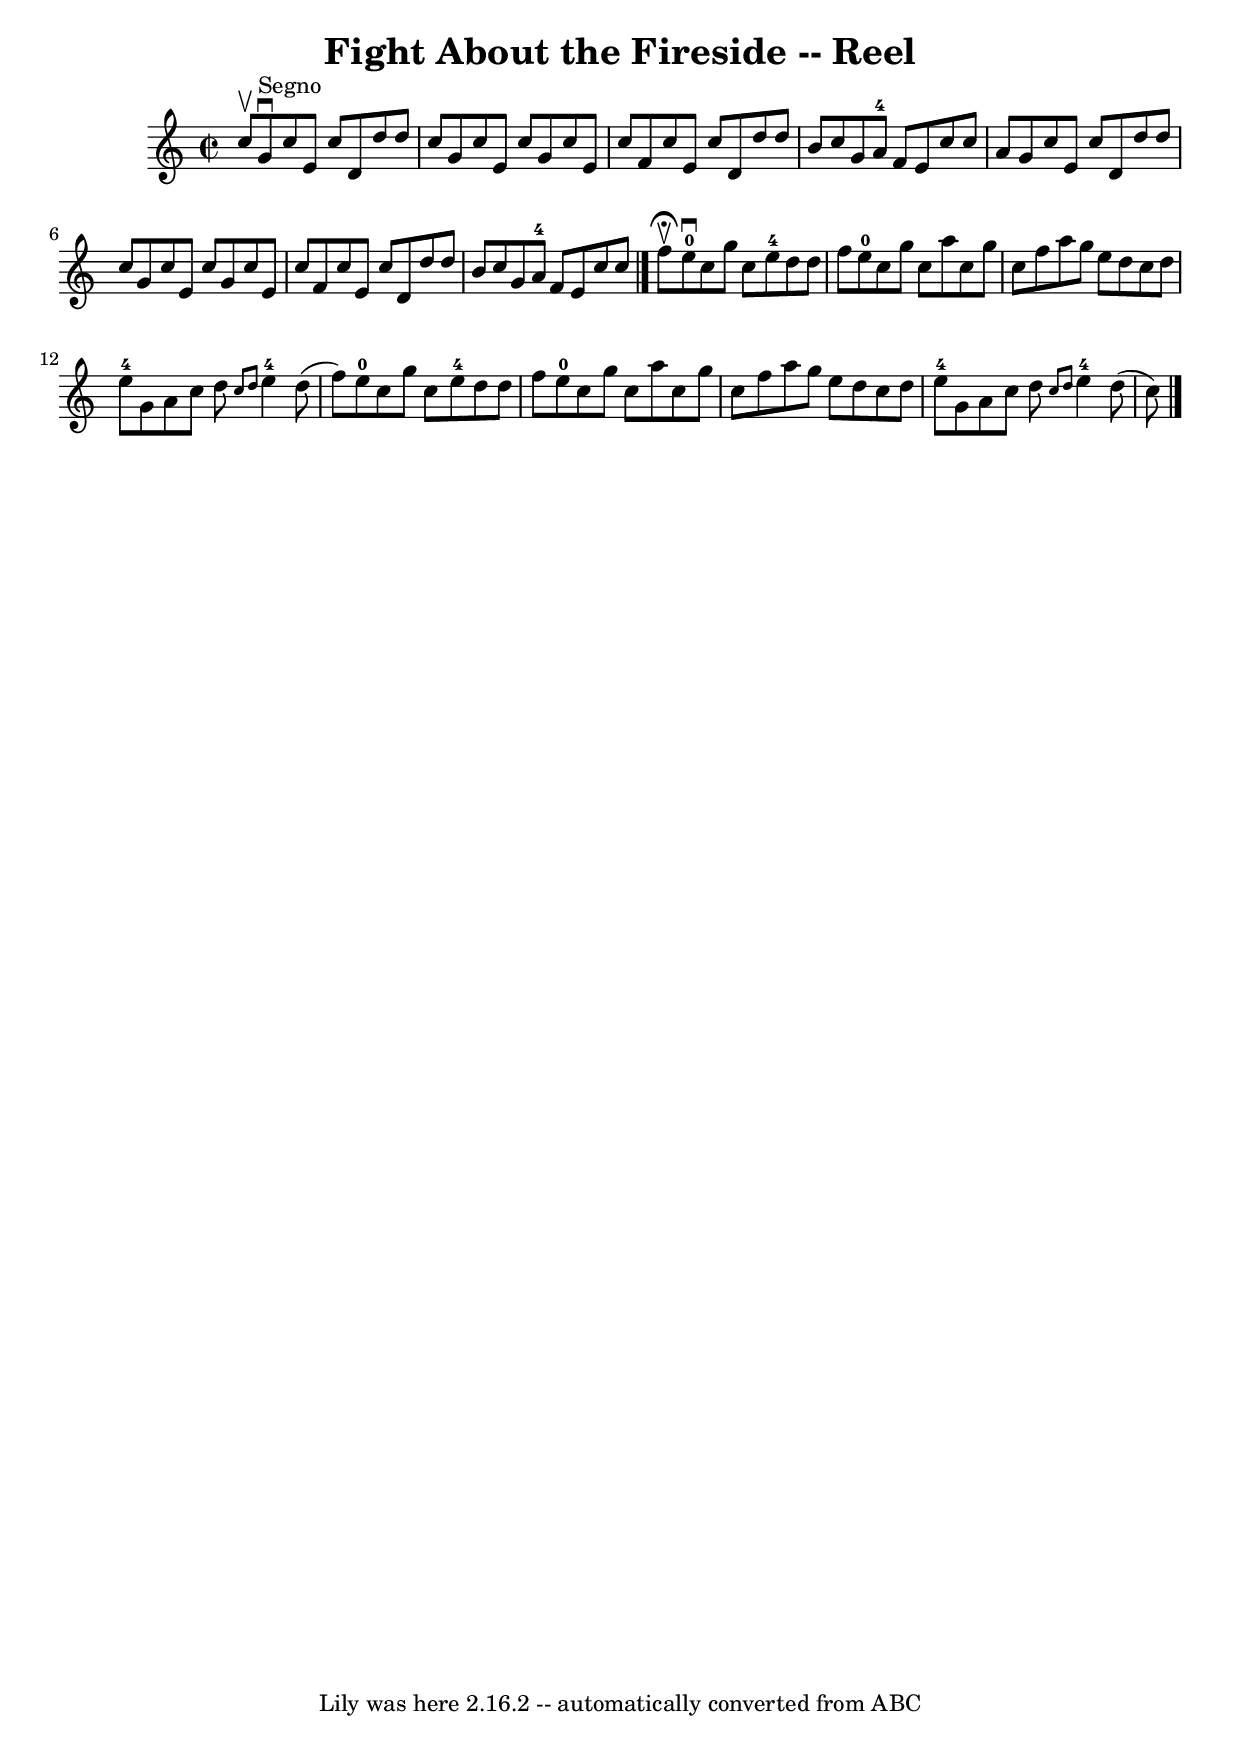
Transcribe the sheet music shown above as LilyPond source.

\version "2.16.2"
\include "Mammoth.ily"
\header {
  %% book = "Ryan's Mammoth Collection"
  crossRefNumber = "1"
  footnotes = "\\\\358"
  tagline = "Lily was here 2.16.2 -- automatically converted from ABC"
  title = "Fight About the Fireside -- Reel"

}
voicedefault =  {


  \override Staff.TimeSignature #'style = #'C
  \time 2/2 
  \key c \major
  c''8^\upbow   |
  g'8^"Segno"^\downbow   
  c''8 e'8 c''8 d'8 d''8 d''8 c''8    |
  g'8 c''8    
  e'8 c''8 g'8 c''8 e'8 c''8    |
  f'8 c''8 e'8    
  c''8 d'8 d''8 d''8 b'8    |
  c''8 g'8 a'8-4 f'8  
  e'8 c''8 c''8 a'8    |
  g'8 c''8 e'8 c''8 d'8  
  d''8 d''8 c''8    |
  g'8 c''8 e'8 c''8 g'8 c''8  
  e'8 c''8    |
  f'8 c''8 e'8 c''8 d'8 d''8 d''8   
  b'8    |
  c''8 g'8 a'8-4 f'8 e'8 c''8 c''8    
  \bar "|." f''8^\fermata^\upbow |
  e''8-0^\downbow c''8    
  g''8 c''8 e''8-4 d''8 d''8 f''8    |
  e''8-0   
  c''8 g''8 c''8 a''8 c''8 g''8 c''8    |
  f''8 a''8 
  g''8 e''8 d''8 c''8 d''8 e''8-4   |
  g'8    
  a'8 c''8 d''8  \grace { c''8 d''8  
			} e''4-4 d''8 (f''8  
  -)   |
  e''8-0 c''8 g''8 c''8 e''8-4 d''8    
  d''8 f''8    |
  e''8-0 c''8 g''8 c''8 a''8 c''8   
  g''8 c''8    |
  f''8 a''8 g''8 e''8 d''8 c''8    
  d''8 e''8-4   |
  g'8 a'8 c''8 d''8  \grace { c''8 
			      d''8  
			    } e''4-4 d''8 (c''8)       \bar "|."   

}

\score{
  <<

    \context Staff="default"
    {
      \voicedefault 
      
    }

  >>
  \layout {
    
  }
  \midi {
  }

}
